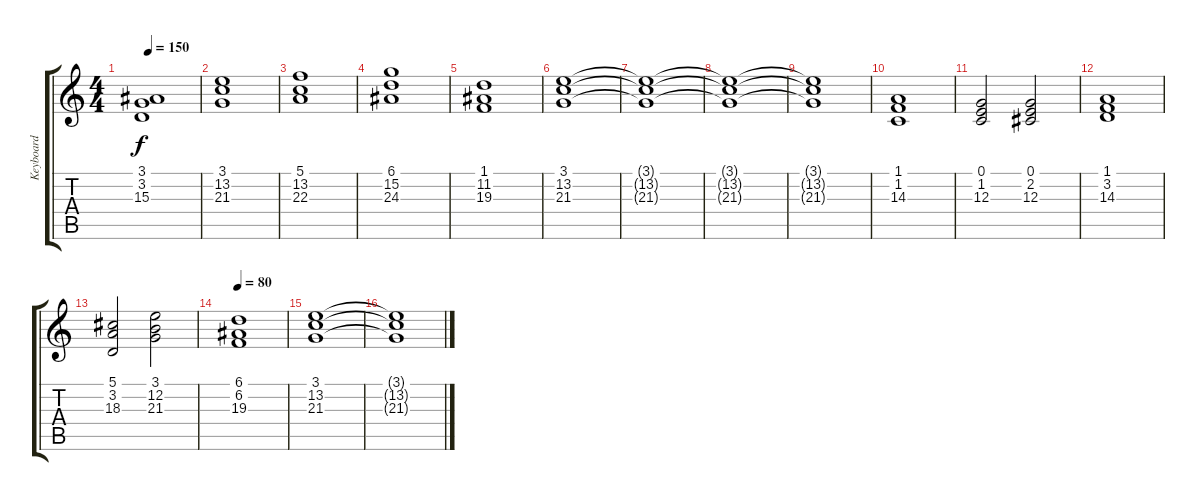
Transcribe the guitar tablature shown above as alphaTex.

\track ("Keyboard" "Keyboard") {instrument stringensemble1}
\staff {score tabs}
\tuning (E4 B3 G3 D3 A2 E2) {hide}
\ts (4 4)
\tempo 150
\clef g2
\ks c
(3.1 3.2 15.3).1{dy f} |
(3.1 13.2 21.3).1 |
(5.1 13.2 22.3).1 |
(6.1 15.2 24.3).1 |
(1.1 11.2 19.3).1 |
(3.1 13.2 21.3).1 |
(3.1{t} 13.2{t} 21.3{t}).1 |
(3.1{t} 13.2{t} 21.3{t}).1 |
(3.1{t} 13.2{t} 21.3{t}).1 |
(1.1 1.2 14.3).1 |
(0.1 1.2 12.3).2 (0.1 2.2 12.3).2 |
(1.1 3.2 14.3).1 |
(5.1 3.2 18.3).2 (3.1 12.2 21.3).2 |
\tempo 80
(6.1 6.2 19.3).1 |
(3.1 13.2 21.3).1 |
(3.1{t} 13.2{t} 21.3{t}).1
